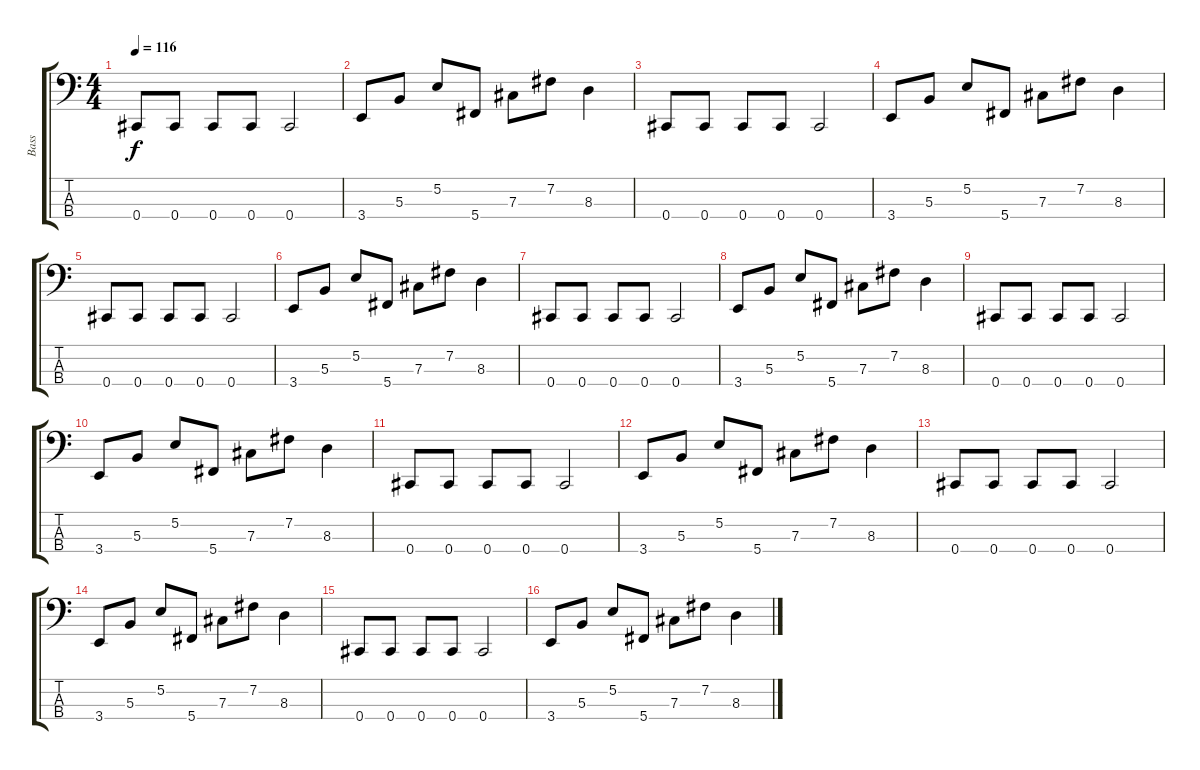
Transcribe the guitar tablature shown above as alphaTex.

\track ("Bass" "Bass") {instrument electricbassfinger}
\staff {score tabs}
\tuning (E2 B1 Gb1 Db1) {hide}
\ts (4 4)
\tempo 116
\clef f4
\ks c
0.4.8{dy f} 0.4.8 0.4.8 0.4.8 0.4.2 |
3.4.8 5.3.8 5.2.8 5.4.8 7.3.8 7.2.8 8.3.4 |
0.4.8 0.4.8 0.4.8 0.4.8 0.4.2 |
3.4.8 5.3.8 5.2.8 5.4.8 7.3.8 7.2.8 8.3.4 |
0.4.8 0.4.8 0.4.8 0.4.8 0.4.2 |
3.4.8 5.3.8 5.2.8 5.4.8 7.3.8 7.2.8 8.3.4 |
0.4.8 0.4.8 0.4.8 0.4.8 0.4.2 |
3.4.8 5.3.8 5.2.8 5.4.8 7.3.8 7.2.8 8.3.4 |
0.4.8 0.4.8 0.4.8 0.4.8 0.4.2 |
3.4.8 5.3.8 5.2.8 5.4.8 7.3.8 7.2.8 8.3.4 |
0.4.8 0.4.8 0.4.8 0.4.8 0.4.2 |
3.4.8 5.3.8 5.2.8 5.4.8 7.3.8 7.2.8 8.3.4 |
0.4.8 0.4.8 0.4.8 0.4.8 0.4.2 |
3.4.8 5.3.8 5.2.8 5.4.8 7.3.8 7.2.8 8.3.4 |
0.4.8 0.4.8 0.4.8 0.4.8 0.4.2 |
3.4.8 5.3.8 5.2.8 5.4.8 7.3.8 7.2.8 8.3.4
